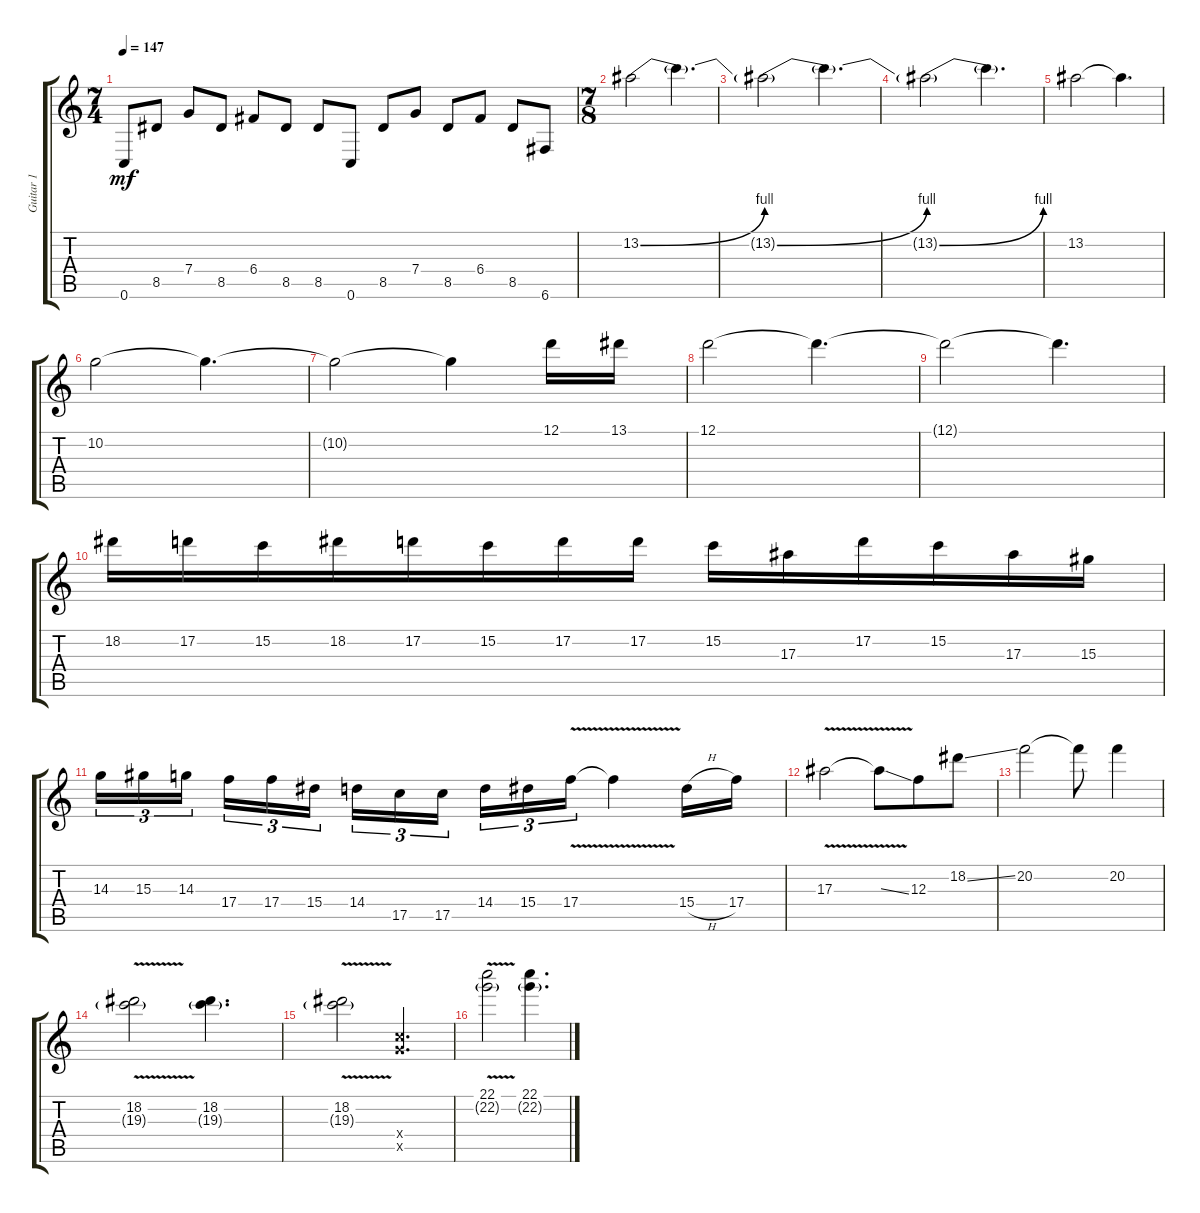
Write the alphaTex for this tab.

\track ("Guitar 1" "Guitar 1") {instrument distortionguitar}
\staff {score tabs}
\tuning (D4 A3 F3 C3 G2 C2) {hide}
\ts (7 4)
\tempo 147
\clef g2
\ks c
0.6.8{dy mf} 8.5.8 7.4.8 8.5.8 6.4.8 8.5.8 8.5.8 0.6.8 8.5.8 7.4.8 8.5.8 6.4.8 8.5.8 6.6.8 |
\ts (7 8)
13.2{be (bend 0 0 60 4)}.2 13.2{t}.4{d} |
13.2{be (bend 0 0 60 4) t}.2 13.2{t}.4{d} |
13.2{be (bend 0 0 60 4) t}.2 13.2{t}.4{d} |
13.2.2 13.2{t}.4{d} |
10.2.2 10.2{t}.4{d} |
10.2{t}.2 10.2{t}.4 12.1.16 13.1.16 |
12.1.2 12.1{t}.4{d} |
12.1{t}.2 12.1{t}.4{d} |
18.2.16 17.2.16 15.2.16 18.2.16 17.2.16 15.2.16 17.2.16 17.2.16 15.2.16 17.3.16 17.2.16 15.2.16 17.3.16 15.3.16 |
14.3.16{tu (3 2)} 15.3.16{tu (3 2)} 14.3.16{tu (3 2)} 17.4.16{tu (3 2)} 17.4.16{tu (3 2)} 15.4.16{tu (3 2)} 14.4.16{tu (3 2)} 17.5.16{tu (3 2)} 17.5.16{tu (3 2)} 14.4.16{tu (3 2)} 15.4.16{tu (3 2)} 17.4{v}.16{tu (3 2)} 17.4{v t}.4 15.4{h}.16 17.4.16 |
17.3{v}.2 17.3{v ss t}.8 12.3.8 18.2{ss}.8 |
20.2.2 20.2{t}.8 20.2.4 |
(18.2{v} 19.3{v g}).2 (18.2 19.3{g}).4{d} |
(18.2{v} 19.3{v g}).2 (12.4{x} 12.5{x}).4{d} |
(22.1{v} 22.2{v g}).2 (22.1 22.2{g}).4{d}
